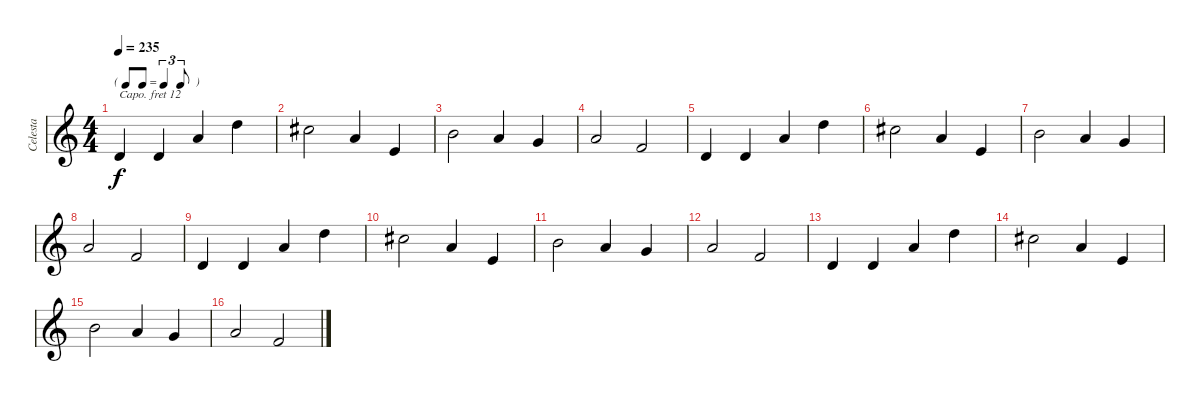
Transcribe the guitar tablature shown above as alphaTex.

\track ("Celesta" "Celesta") {instrument celesta}
\staff {score}
\capo 12
\tuning (E4 B3 G3 D3 A2 E2) {hide}
\ts (4 4)
\tf triplet8th
\tempo 235
\clef g2
\ks c
0.4.4{dy f instrument celesta} 0.4.4 2.3.4 3.2.4 |
2.2.2 2.3.4 2.4.4 |
0.2.2 2.3.4 0.3.4 |
2.3.2 3.4.2 |
0.4.4 0.4.4 2.3.4 3.2.4 |
2.2.2 2.3.4 2.4.4 |
0.2.2 2.3.4 0.3.4 |
2.3.2 3.4.2 |
0.4.4 0.4.4 2.3.4 3.2.4 |
2.2.2 2.3.4 2.4.4 |
0.2.2 2.3.4 0.3.4 |
2.3.2 3.4.2 |
0.4.4 0.4.4 2.3.4 3.2.4 |
2.2.2 2.3.4 2.4.4 |
0.2.2 2.3.4 0.3.4 |
2.3.2 3.4.2
